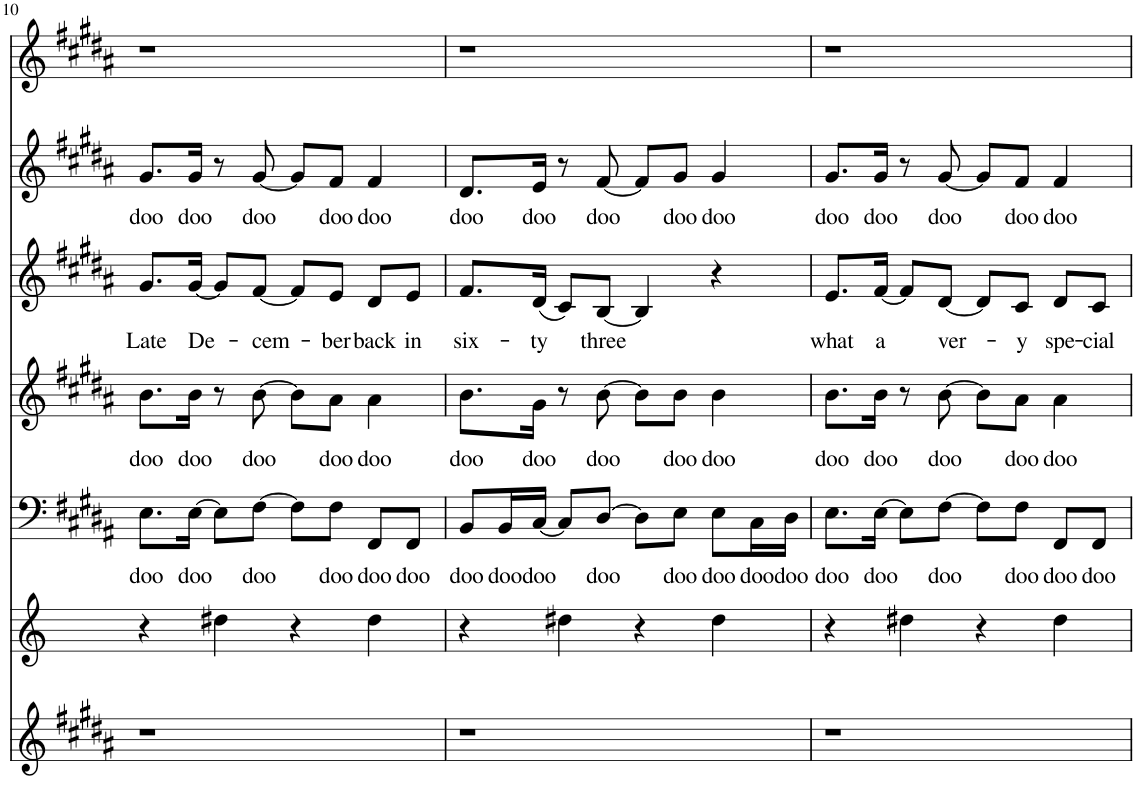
**kern	**kern	**kern	**text	**kern	**text	**kern	**text	**kern	**text	**kern
*part7	*part6	*part5	*part5	*part4	*part4	*part3	*part3	*part2	*part2	*part1
*staff7	*staff6	*staff5	*staff5	*staff4	*staff4	*staff3	*staff3	*staff2	*staff2	*staff1
*I"Piano	*I"Piano	*I"Bass	*	*I"Tenor	*	*I"Alto	*	*I"Soprano	*	*I"Piano
*I'Pno	*I'Pno	*	*	*	*	*	*	*	*	*I'Pno
!!LO:PB:g=z
*clefG2	*clefG2	*clefF4	*	*clefG2	*	*clefG2	*	*clefG2	*	*clefG2
*k[f#c#g#d#a#]	*k[]	*k[f#c#g#d#a#]	*	*k[f#c#g#d#a#]	*	*k[f#c#g#d#a#]	*	*k[f#c#g#d#a#]	*	*k[f#c#g#d#a#]
*B:	*	*B:	*	*B:	*	*B:	*	*B:	*	*B:
*M4/4	*M4/4	*M4/4	*	*M4/4	*	*M4/4	*	*M4/4	*	*M4/4
=10	=10	=10	=10	=10	=10	=10	=10	=10	=10	=10
!	!	!	!LO:LY:b	!	!LO:LY:b	!	!LO:LY:b	!	!LO:LY:b	!
1r	4r	8.E\L	doo	8.b\L	doo	8.g#/L	Late	8.g#/L	doo	1r
!	!	!	!LO:LY:b	!	!LO:LY:b	!	!LO:LY:b	!	!LO:LY:b	!
.	.	[16E\Jk	doo	16b\Jk	doo	[16g#/Jk	De-	16g#/Jk	doo	.
.	4dd#X\	8E\L]	.	8r	.	8g#/L]	.	8r	.	.
!	!	!	!LO:LY:b	!	!LO:LY:b	!	!LO:LY:b	!	!LO:LY:b	!
.	.	[8F#\J	doo	[8b\	doo	[8f#/J	-cem-	[8g#/	doo	.
.	4r	8F#\L]	.	8b\L]	.	8f#/L]	.	8g#/L]	.	.
!	!	!	!LO:LY:b	!	!LO:LY:b	!	!LO:LY:b	!	!LO:LY:b	!
.	.	8F#\J	doo	8a#\J	doo	8e/J	-ber	8f#/J	doo	.
!	!	!	!LO:LY:b	!	!LO:LY:b	!	!LO:LY:b	!	!LO:LY:b	!
.	4dd#\	8FF#/L	doo	4a#\	doo	8d#/L	back	4f#/	doo	.
!	!	!	!LO:LY:b	!	!	!	!LO:LY:b	!	!	!
.	.	8FF#/J	doo	.	.	8e/J	in	.	.	.
=11	=11	=11	=11	=11	=11	=11	=11	=11	=11	=11
!	!	!	!LO:LY:b	!	!LO:LY:b	!	!LO:LY:b	!	!LO:LY:b	!
1r	4r	8BB/L	doo	8.b\L	doo	8.f#/L	six-	8.d#/L	doo	1r
!	!	!	!LO:LY:b	!	!	!	!	!	!	!
.	.	16BB/L	doo	.	.	.	.	.	.	.
!	!	!	!LO:LY:b	!	!LO:LY:b	!	!LO:LY:b	!	!LO:LY:b	!
.	.	[16C#/JJ	doo	16g#\Jk	doo	(16d#/Jk	-ty	16e/Jk	doo	.
.	4dd#X\	8C#/L]	.	8r	.	8c#/L)	.	8r	.	.
!	!	!	!LO:LY:b	!	!LO:LY:b	!	!LO:LY:b	!	!LO:LY:b	!
.	.	[8D#/J	doo	[8b\	doo	[8B/J	three	[8f#/	doo	.
.	4r	8D#\L]	.	8b\L]	.	4B/]	.	8f#/L]	.	.
!	!	!	!LO:LY:b	!	!LO:LY:b	!	!	!	!LO:LY:b	!
.	.	8E\J	doo	8b\J	doo	.	.	8g#/J	doo	.
!	!	!	!LO:LY:b	!	!LO:LY:b	!	!	!	!LO:LY:b	!
.	4dd#\	8E\L	doo	4b\	doo	4r	.	4g#/	doo	.
!	!	!	!LO:LY:b	!	!	!	!	!	!	!
.	.	16C#\L	doo	.	.	.	.	.	.	.
!	!	!	!LO:LY:b	!	!	!	!	!	!	!
.	.	16D#\JJ	doo	.	.	.	.	.	.	.
=12	=12	=12	=12	=12	=12	=12	=12	=12	=12	=12
!	!	!	!LO:LY:b	!	!LO:LY:b	!	!LO:LY:b	!	!LO:LY:b	!
1r	4r	8.E\L	doo	8.b\L	doo	8.e/L	what	8.g#/L	doo	1r
!	!	!	!LO:LY:b	!	!LO:LY:b	!	!LO:LY:b	!	!LO:LY:b	!
.	.	[16E\Jk	doo	16b\Jk	doo	[16f#/Jk	a	16g#/Jk	doo	.
.	4dd#X\	8E\L]	.	8r	.	8f#/L]	.	8r	.	.
!	!	!	!LO:LY:b	!	!LO:LY:b	!	!LO:LY:b	!	!LO:LY:b	!
.	.	[8F#\J	doo	[8b\	doo	[8d#/J	ver-	[8g#/	doo	.
.	4r	8F#\L]	.	8b\L]	.	8d#/L]	.	8g#/L]	.	.
!	!	!	!LO:LY:b	!	!LO:LY:b	!	!LO:LY:b	!	!LO:LY:b	!
.	.	8F#\J	doo	8a#\J	doo	8c#/J	-y	8f#/J	doo	.
!	!	!	!LO:LY:b	!	!LO:LY:b	!	!LO:LY:b	!	!LO:LY:b	!
.	4dd#\	8FF#/L	doo	4a#\	doo	8d#/L	spe-	4f#/	doo	.
!	!	!	!LO:LY:b	!	!	!	!LO:LY:b	!	!	!
.	.	8FF#/J	doo	.	.	8c#/J	-cial	.	.	.
=	=	=	=	=	=	=	=	=	=	=
*-	*-	*-	*-	*-	*-	*-	*-	*-	*-	*-
